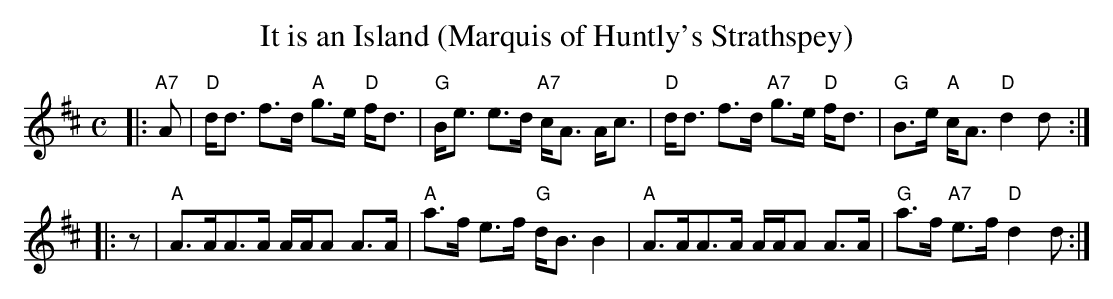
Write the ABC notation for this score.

X:1
T:It is an Island (Marquis of Huntly's Strathspey)
M:C
L:1/8
K:D
|:"A7"A|"D"d<d f>d "A"g>e "D"f<d|"G"B<e e>d "A7"c<A A<c|"D"d<d f>d "A7"g>e "D"f<d|"G"B>e "A"c<A "D"d2 d:|
|:z|"A"A>AA>A A/A/A A>A | "A"a>f e>f "G"d<B B2| "A"A>AA>A A/A/A A>A | "G"a>f "A7"e>f "D"d2 d :|
